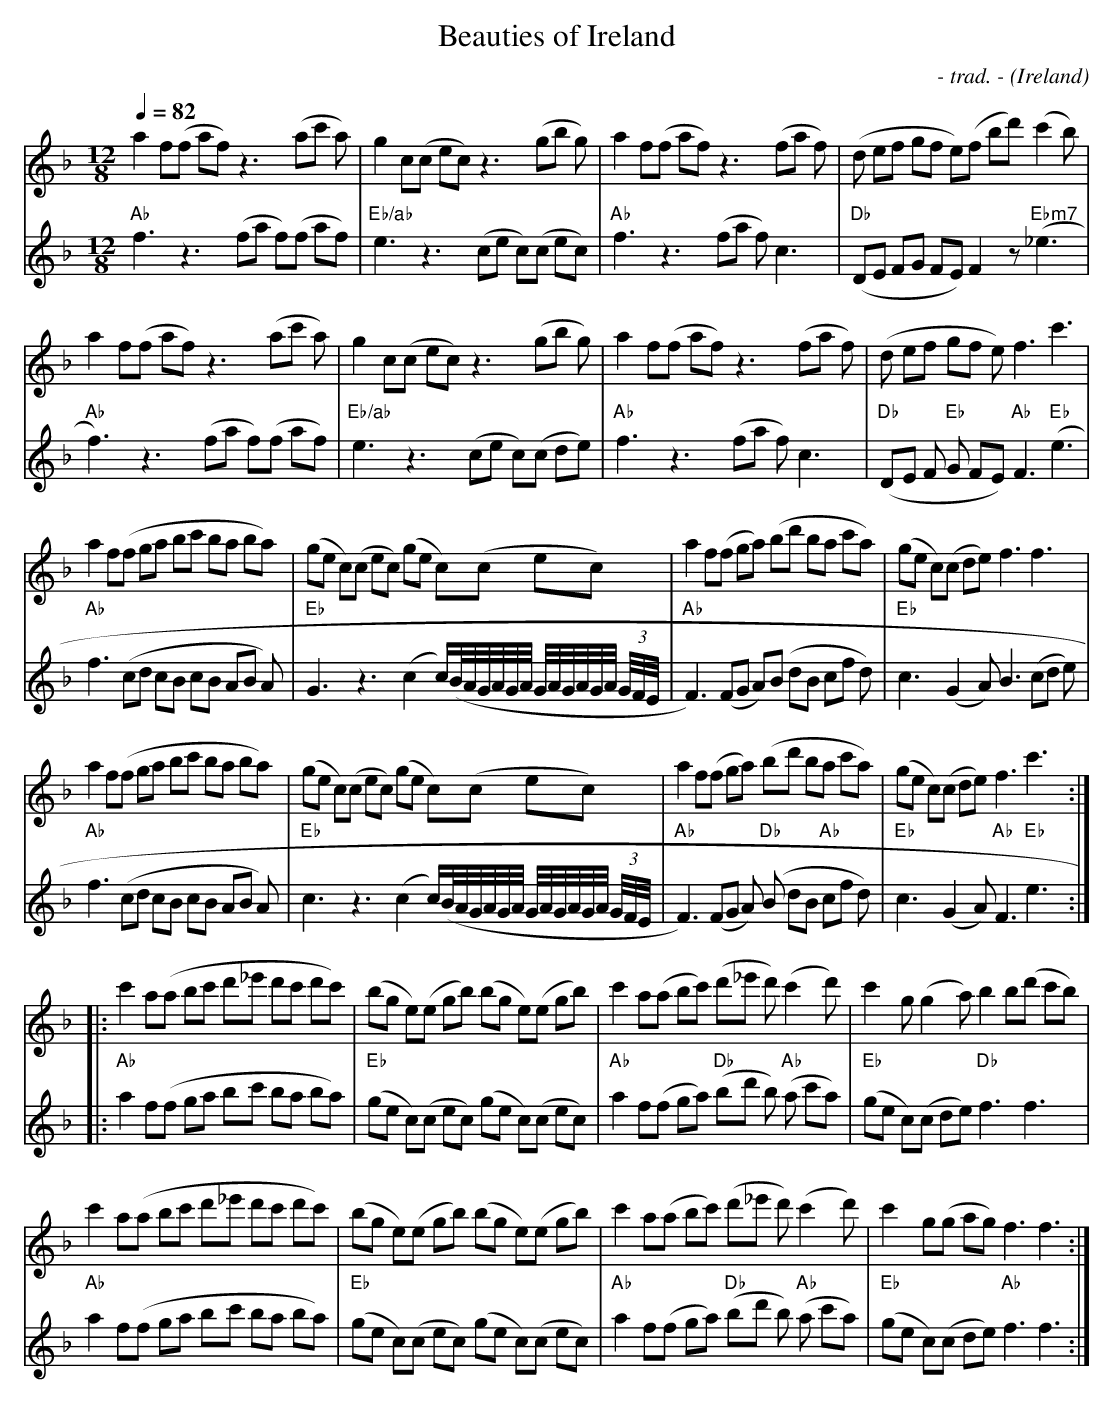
X:1
T:Beauties of Ireland
C:- trad. -
O:Ireland
M:12/8
L:1/8
Q:1/4=82
K:F
V:1
a2 f(f af) z3 (ac' a)|g2 c(c ec) z3 (gb g)|a2 f(f af) z3 (fa f)|(d ef gf e)(f bd') (c'2 b)|
a2 f(f af) z3 (ac' a)|g2 c(c ec) z3 (gb g)|a2 f(f af) z3 (fa f)|(d ef gf e)f3 c'3 |
a2 f(f ga bc' ba ba) |(ge c)(c ec) (ge c)(c ec) |a2 f(f ga) (bd' ba c'a) |(ge c)(c de) f3 f3 |
a2 f(f ga bc' ba ba) |(ge c)(c ec) (ge c)(c ec) |a2 f(f ga) (bd' ba c'a) |(ge c)(c de) f3 c'3 :| |:
c'2 a(a bc' d'_e' d'c' d'c') |(bg e)(e gb) (bg e)(e gb) |c'2 a(a bc') (d'_e' d')(c'2 d')|c'2 g(g2 a)b2 b(d' c'b) |
c'2 a(a bc' d'_e' d'c' d'c') |(bg e)(e gb) (bg e)(e gb) |c'2 a(a bc') (d'_e' d')(c'2 d')|c'2 g(g ag) f3 f3 :|
V:2          %2
"Ab" f3 z3 (fa f)(f af) |"Eb/ab" e3 z3 (ce c)(c ec) |"Ab" f3 z3 (fa f)c3 |"Db" (DE FG FE) F2 z"Ebm7" (_e3 |
"Ab" f3) z3 (fa f)(f af) |"Eb/ab" e3 z3 (ce c)(c de) |"Ab" f3 z3 (fa f)c3 |"Db" (DE F"Eb" G FE) "Ab" F3 "Eb" (e3 |
"Ab" f3 (cd cB cB AB A)|"Eb" G3 z3 (c2 c/)(B/4A/4G/4A/4G/4A/4 G/4A/4G/4A/4G/4A/4 (3G/4F/4E/4 |"Ab" F3) (FG A)(B dB cf d)|"Eb" c3 (G2 A)B3 (cd e)|
"Ab" f3 (cd cB cB AB A)|"Eb" c3 z3 (c2 c/)(B/4A/4G/4A/4G/4A/4 G/4A/4G/4A/4G/4A/4 (3G/4F/4E/4 |"Ab" F3) (FG A)"Db" (B dB "Ab" cf d)|"Eb" c3 (G2 A)"Ab" F3 "Eb" e3 :| |:
"Ab" a2 f(f ga bc' ba ba) |"Eb" (ge c)(c ec) (ge c)(c ec) |"Ab" a2 f(f ga) "Db" (bd' b)"Ab" (a c'a) |"Eb" (ge c)(c de) "Db" f3 f3 |
"Ab" a2 f(f ga bc' ba ba) |"Eb" (ge c)(c ec) (ge c)(c ec) |"Ab" a2 f(f ga) "Db" (bd' b)"Ab" (a c'a) |"Eb" (ge c)(c de) "Ab" f3 f3 :|
